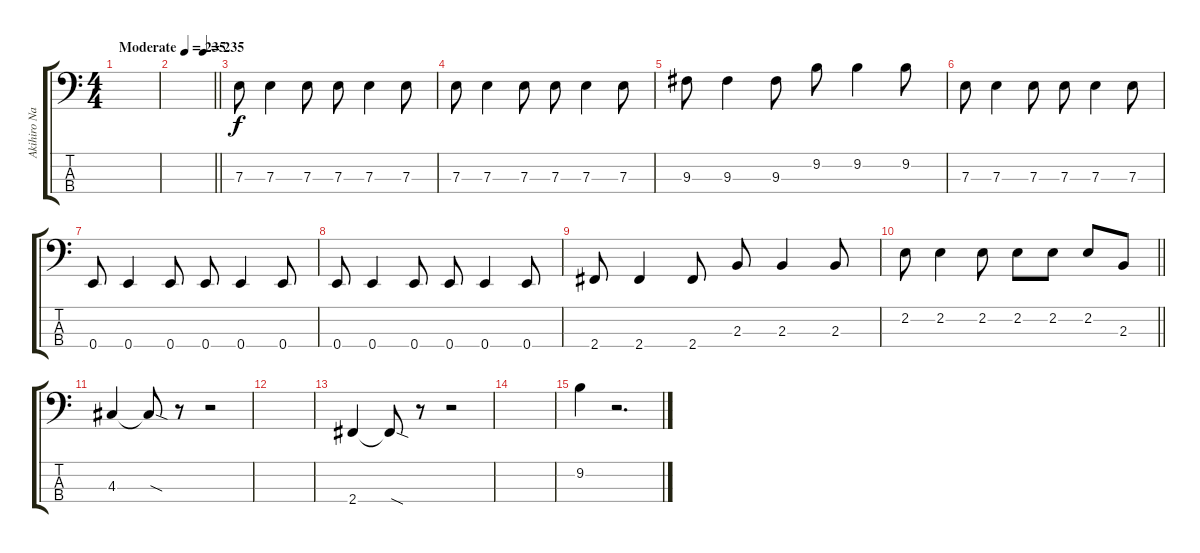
\track ("Akihiro Nanba" "Akihiro Na") {instrument electricbasspick}
\staff {score tabs}
\tuning (G2 D2 A1 E1) {hide}
\ts (4 4)
\tempo (235 "Moderate")
\tempo 167
\tempo (235 "Moderate")
\clef f4
\ks c
|
\tempo (235 0.75)
\barLineRight lightlight
|
\section ("" "")
7.3.8 7.3.4 7.3.8 7.3.8 7.3.4 7.3.8 |
7.3.8 7.3.4 7.3.8 7.3.8 7.3.4 7.3.8 |
9.3.8 9.3.4 9.3.8 9.2.8 9.2.4 9.2.8 |
7.3.8 7.3.4 7.3.8 7.3.8 7.3.4 7.3.8 |
0.4.8 0.4.4 0.4.8 0.4.8 0.4.4 0.4.8 |
0.4.8 0.4.4 0.4.8 0.4.8 0.4.4 0.4.8 |
2.4.8 2.4.4 2.4.8 2.3.8 2.3.4 2.3.8 |
\barLineRight lightlight
2.2.8 2.2.4 2.2.8 2.2.8 2.2.8 2.2.8 2.3.8 |
\section ("" "")
4.3.4 4.3{sod t}.8 r.8 r.2 |
|
2.4.4 2.4{sod t}.8 r.8 r.2 |
|
9.2.4 r.2{d}
